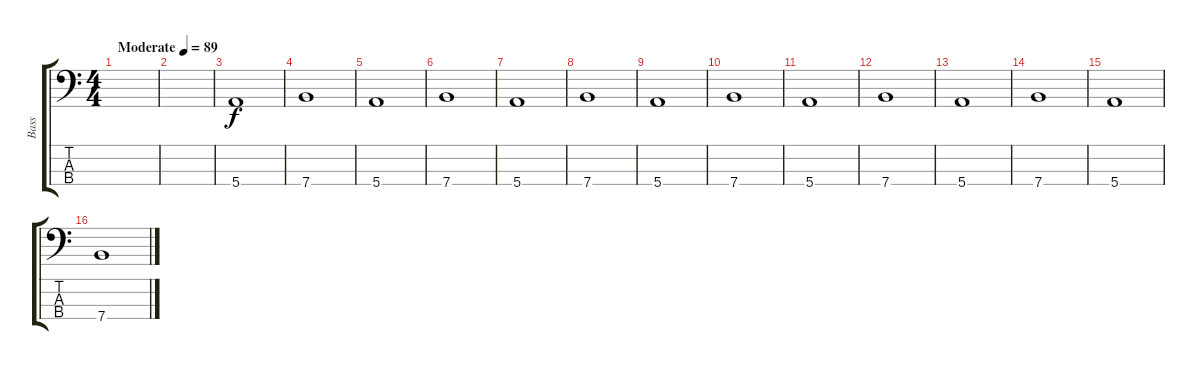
\track ("Bass" "Bass") {instrument electricbassfinger}
\staff {score tabs}
\tuning (G2 D2 A1 E1) {hide}
\ts (4 4)
\tempo (89 "Moderate")
\clef f4
\ks c
|
|
5.4.1 |
7.4.1 |
5.4.1 |
7.4.1 |
5.4.1 |
7.4.1 |
5.4.1 |
7.4.1 |
5.4.1 |
7.4.1 |
5.4.1 |
7.4.1 |
5.4.1 |
7.4.1
